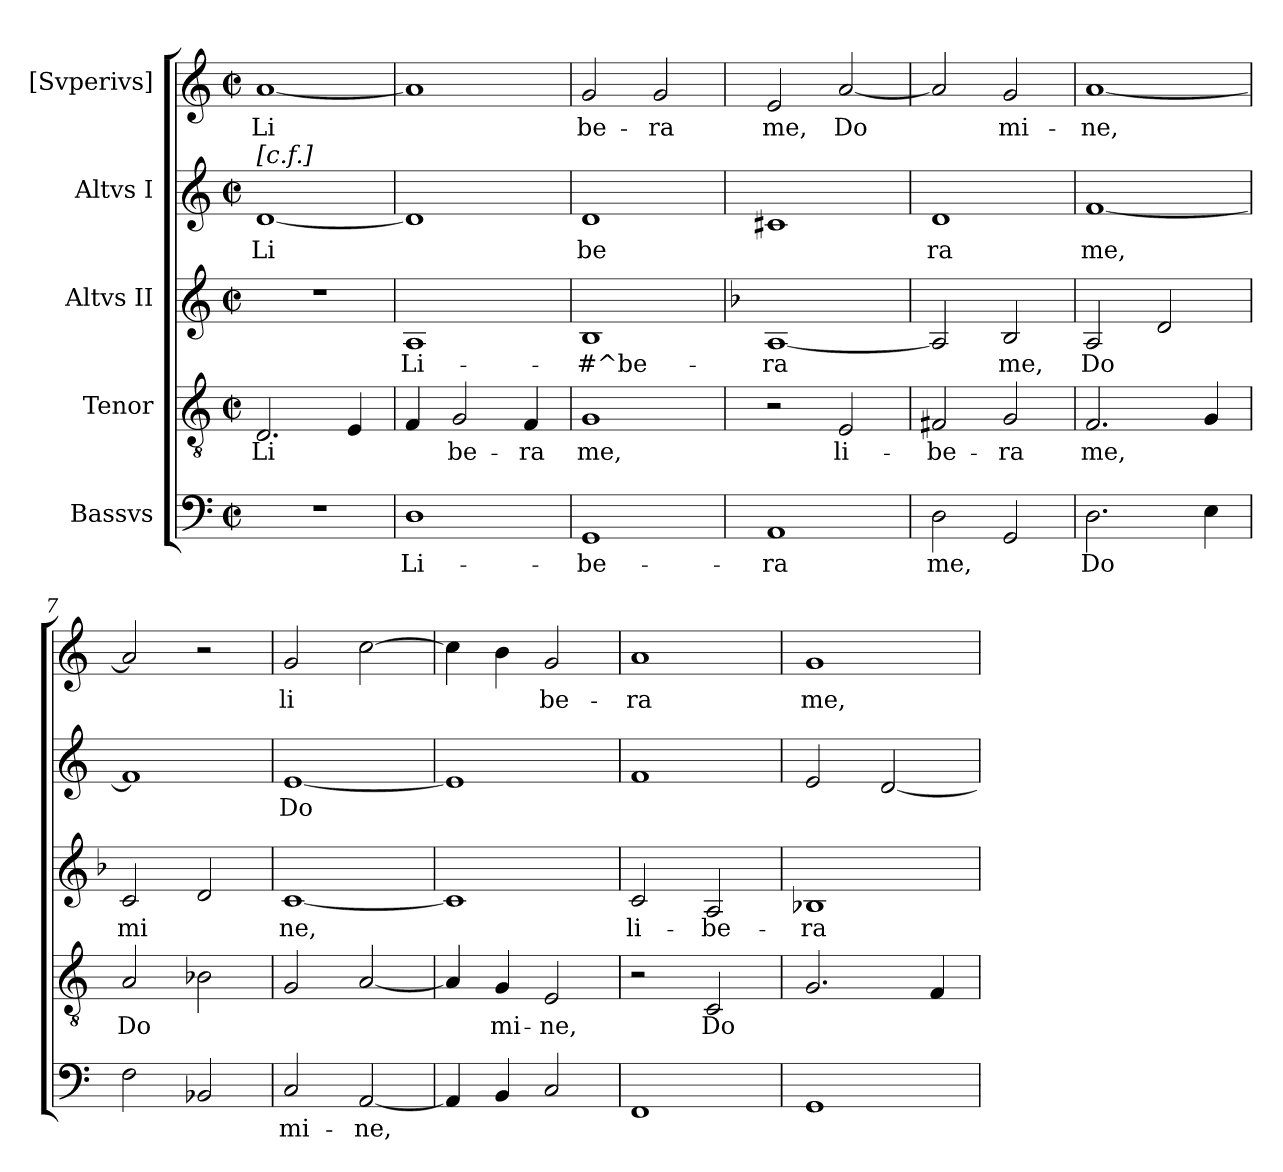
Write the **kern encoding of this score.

**kern	**text	**kern	**text	**kern	**text	**kern	**text	**kern	**text
*part5	*part5	*part4	*part4	*part3	*part3	*part2	*part2	*part1	*part1
*staff5	*staff5	*staff4	*staff4	*staff3	*staff3	*staff2	*staff2	*staff1	*staff1
*I"Bassvs	*	*I"Tenor	*	*I"Altvs II	*	*I"Altvs I	*	*I"[Svperivs]	*
!!LO:PB:g=z
*stria5	*	*stria5	*	*stria5	*	*stria5	*	*stria5	*
*clefF4	*	*clefGv2	*	*clefG2	*	*clefG2	*	*clefG2	*
*k[]	*	*k[]	*	*k[]	*	*k[]	*	*k[]	*
*C:	*	*C:	*	*C:	*	*C:	*	*C:	*
*M2/2	*	*M2/2	*	*M2/2	*	*M2/2	*	*M2/2	*
*met(c|)	*	*met(c|)	*	*met(c|)	*	*met(c|)	*	*met(c|)	*
=1	=1	=1	=1	=1	=1	=1	=1	=1	=1
!	!	!	!	!	!	!LO:TX:a:t=[c.f.]	!	!	!
!	!	!	!LO:LY:b:cj	!	!	!	!LO:LY:b:cj	!	!LO:LY:b:cj
1r	.	2.D/	Li-	1r	.	[<1d	Li-	[<1a	Li-
!	!	!	!LO:LY:b:cj	!	!	!	!	!	!
.	.	4E/	--	.	.	.	.	.	.
=2	=2	=2	=2	=2	=2	=2	=2	=2	=2
!	!LO:LY:b:cj	!	!LO:LY:b:cj	!	!LO:LY:b:cj	!	!LO:LY:b:cj	!	!LO:LY:b:cj
1D	Li-	4F/	--	1A	Li-	1d]	--	1a]	--
!	!	!	!LO:LY:b:cj	!	!	!	!	!	!
.	.	2G/	-be-	.	.	.	.	.	.
!	!	!	!LO:LY:b:cj	!	!	!	!	!	!
.	.	4F/	-ra	.	.	.	.	.	.
=3	=3	=3	=3	=3	=3	=3	=3	=3	=3
!	!LO:LY:b:cj	!	!LO:LY:b:cj	!	!LO:LY:b:cj	!	!LO:LY:b:cj	!	!LO:LY:b:cj
1GG	-be-	1G	me,	1B	-#^be-	1d	-be-	2g/	-be-
!	!	!	!	!	!	!	!	!	!LO:LY:b:cj
.	.	.	.	.	.	.	.	2g/	-ra
=4	=4	=4	=4	=4	=4	=4	=4	=4	=4
*	*	*	*	*k[b-]	*	*	*	*	*
*	*	*	*	*F:	*	*	*	*	*
!	!LO:LY:b:cj	!	!	!	!LO:LY:b:cj	!	!LO:LY:b:cj	!	!LO:LY:b:cj
1AA	-ra	2r	.	[<1A	-ra	1c#	--	2e/	me,
!	!	!	!LO:LY:b:cj	!	!	!	!	!	!LO:LY:b:cj
.	.	2E/	li-	.	.	.	.	[<2a/	Do-
=5	=5	=5	=5	=5	=5	=5	=5	=5	=5
!	!LO:LY:b:cj	!	!LO:LY:b:cj	!	!LO:LY:b:cj	!	!LO:LY:b:cj	!	!LO:LY:b:cj
2D\	me,	2F#/	-be-	2A/]	.	1d	-ra	2a/]	--
!	!LO:LY:b:cj	!	!LO:LY:b:cj	!	!LO:LY:b:cj	!	!	!	!LO:LY:b:cj
2GG/	.	2G/	-ra	2B-/	me,	.	.	2g/	-mi-
=6	=6	=6	=6	=6	=6	=6	=6	=6	=6
!	!LO:LY:b:cj	!	!LO:LY:b:cj	!	!LO:LY:b:cj	!	!LO:LY:b:cj	!	!LO:LY:b:cj
2.D\	Do-	2.F/	me,	2A/	Do-	[<1f	me,	[<1a	-ne,
!	!	!	!	!	!LO:LY:b:cj	!	!	!	!
.	.	.	.	2d/	--	.	.	.	.
!	!LO:LY:b:cj	!	!LO:LY:b:cj	!	!	!	!	!	!
4E\	--	4G/	.	.	.	.	.	.	.
=7	=7	=7	=7	=7	=7	=7	=7	=7	=7
!	!LO:LY:b:cj	!	!LO:LY:b:cj	!	!LO:LY:b:cj	!	!LO:LY:b:cj	!	!LO:LY:b:cj
2F\	--	2A/	Do-	2c/	-mi-	1f]	.	2a/]	.
!	!LO:LY:b:cj	!	!LO:LY:b:cj	!	!LO:LY:b:cj	!	!	!	!
2BB-X/	--	2B-X\	--	2d/	--	.	.	2r	.
!!LO:LB:g=z
=8	=8	=8	=8	=8	=8	=8	=8	=8	=8
*	*	*	*	*k[]	*	*	*	*	*
*	*	*	*	*C:	*	*	*	*	*
!	!LO:LY:b:cj	!	!LO:LY:b:cj	!	!LO:LY:b:cj	!	!LO:LY:b:cj	!	!LO:LY:b:cj
2C/	-mi-	2G/	--	[<1c	-ne,	[<1e	Do-	2g/	li-
!	!LO:LY:b:cj	!	!LO:LY:b:cj	!	!	!	!	!	!LO:LY:b:cj
[<2AA/	-ne,	[<2A/	--	.	.	.	.	[>2cc\	--
=9	=9	=9	=9	=9	=9	=9	=9	=9	=9
!	!LO:LY:b:cj	!	!LO:LY:b:cj	!	!LO:LY:b:cj	!	!LO:LY:b:cj	!	!LO:LY:b:cj
4AA/]	.	4A/]	--	1c]	.	1e]	--	4cc\]	--
!	!LO:LY:b:cj	!	!LO:LY:b:cj	!	!	!	!	!	!LO:LY:b:cj
4BB/	.	4G/	-mi-	.	.	.	.	4b\	--
!	!LO:LY:b:cj	!	!LO:LY:b:cj	!	!	!	!	!	!LO:LY:b:cj
2C/	.	2E/	-ne,	.	.	.	.	2g/	-be-
=10	=10	=10	=10	=10	=10	=10	=10	=10	=10
!	!LO:LY:b:cj	!	!	!	!LO:LY:b:cj	!	!LO:LY:b:cj	!	!LO:LY:b:cj
1FF	.	2r	.	2c/	li-	1f	--	1a	-ra
!	!	!	!LO:LY:b:cj	!	!LO:LY:b:cj	!	!	!	!
.	.	2C/	Do-	2A/	-be-	.	.	.	.
=11	=11	=11	=11	=11	=11	=11	=11	=11	=11
!	!LO:LY:b:cj	!	!LO:LY:b:cj	!	!LO:LY:b:cj	!	!LO:LY:b:cj	!	!LO:LY:b:cj
1GG	-	2.G/	--	1B-	-ra	2e/	--	1g	me,
!	!	!	!	!	!	!	!LO:LY:b:cj	!	!
.	.	.	.	.	.	[<2d/	--	.	.
!	!	!	!LO:LY:b:cj	!	!	!	!	!	!
.	.	4F/	--	.	.	.	.	.	.
=	=	=	=	=	=	=	=	=	=
*-	*-	*-	*-	*-	*-	*-	*-	*-	*-
